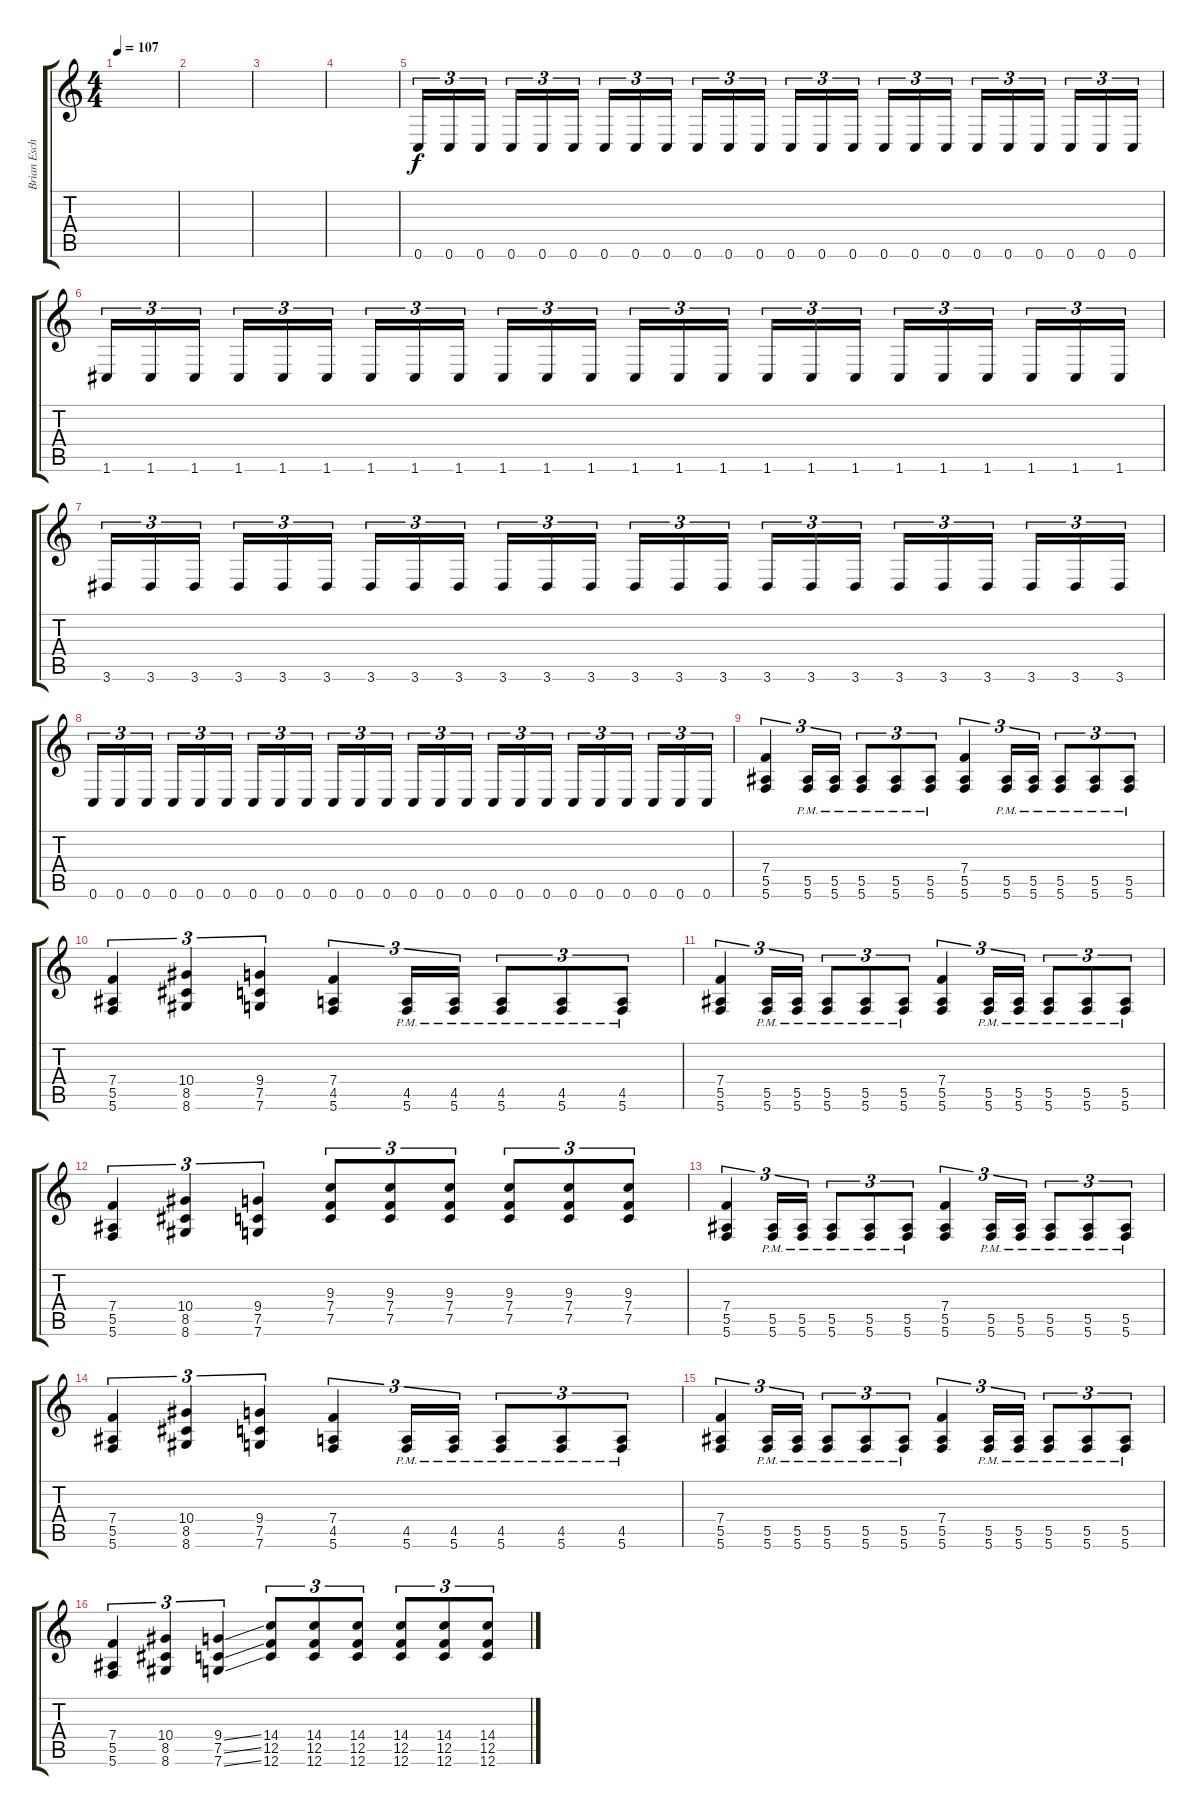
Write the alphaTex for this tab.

\track ("Brian Eschbach (Additional Guitar)" "Brian Esch") {instrument distortionguitar}
\staff {score tabs}
\tuning (C4 G3 Eb3 Bb2 F2 C2) {hide}
\ts (4 4)
\tempo 107
\clef g2
\ks c
|
|
|
|
0.6.16{tu (3 2) balance 16} 0.6.16{tu (3 2)} 0.6.16{tu (3 2)} 0.6.16{tu (3 2)} 0.6.16{tu (3 2)} 0.6.16{tu (3 2)} 0.6.16{tu (3 2)} 0.6.16{tu (3 2)} 0.6.16{tu (3 2)} 0.6.16{tu (3 2)} 0.6.16{tu (3 2)} 0.6.16{tu (3 2)} 0.6.16{tu (3 2)} 0.6.16{tu (3 2)} 0.6.16{tu (3 2)} 0.6.16{tu (3 2)} 0.6.16{tu (3 2)} 0.6.16{tu (3 2)} 0.6.16{tu (3 2)} 0.6.16{tu (3 2)} 0.6.16{tu (3 2)} 0.6.16{tu (3 2)} 0.6.16{tu (3 2)} 0.6.16{tu (3 2)} |
1.6.16{tu (3 2)} 1.6.16{tu (3 2)} 1.6.16{tu (3 2)} 1.6.16{tu (3 2)} 1.6.16{tu (3 2)} 1.6.16{tu (3 2)} 1.6.16{tu (3 2)} 1.6.16{tu (3 2)} 1.6.16{tu (3 2)} 1.6.16{tu (3 2)} 1.6.16{tu (3 2)} 1.6.16{tu (3 2)} 1.6.16{tu (3 2)} 1.6.16{tu (3 2)} 1.6.16{tu (3 2)} 1.6.16{tu (3 2)} 1.6.16{tu (3 2)} 1.6.16{tu (3 2)} 1.6.16{tu (3 2)} 1.6.16{tu (3 2)} 1.6.16{tu (3 2)} 1.6.16{tu (3 2)} 1.6.16{tu (3 2)} 1.6.16{tu (3 2)} |
3.6.16{tu (3 2)} 3.6.16{tu (3 2)} 3.6.16{tu (3 2)} 3.6.16{tu (3 2)} 3.6.16{tu (3 2)} 3.6.16{tu (3 2)} 3.6.16{tu (3 2)} 3.6.16{tu (3 2)} 3.6.16{tu (3 2)} 3.6.16{tu (3 2)} 3.6.16{tu (3 2)} 3.6.16{tu (3 2)} 3.6.16{tu (3 2)} 3.6.16{tu (3 2)} 3.6.16{tu (3 2)} 3.6.16{tu (3 2)} 3.6.16{tu (3 2)} 3.6.16{tu (3 2)} 3.6.16{tu (3 2)} 3.6.16{tu (3 2)} 3.6.16{tu (3 2)} 3.6.16{tu (3 2)} 3.6.16{tu (3 2)} 3.6.16{tu (3 2)} |
0.6.16{tu (3 2)} 0.6.16{tu (3 2)} 0.6.16{tu (3 2)} 0.6.16{tu (3 2)} 0.6.16{tu (3 2)} 0.6.16{tu (3 2)} 0.6.16{tu (3 2)} 0.6.16{tu (3 2)} 0.6.16{tu (3 2)} 0.6.16{tu (3 2)} 0.6.16{tu (3 2)} 0.6.16{tu (3 2)} 0.6.16{tu (3 2)} 0.6.16{tu (3 2)} 0.6.16{tu (3 2)} 0.6.16{tu (3 2)} 0.6.16{tu (3 2)} 0.6.16{tu (3 2)} 0.6.16{tu (3 2)} 0.6.16{tu (3 2)} 0.6.16{tu (3 2)} 0.6.16{tu (3 2)} 0.6.16{tu (3 2)} 0.6.16{tu (3 2)} |
(7.4 5.5 5.6).4{tu (3 2) balance 8} (5.5{pm} 5.6{pm}).16{tu (3 2)} (5.5{pm} 5.6{pm}).16{tu (3 2)} (5.5{pm} 5.6{pm}).8{tu (3 2)} (5.5{pm} 5.6{pm}).8{tu (3 2)} (5.5{pm} 5.6{pm}).8{tu (3 2)} (7.4 5.5 5.6).4{tu (3 2)} (5.5{pm} 5.6{pm}).16{tu (3 2)} (5.5{pm} 5.6{pm}).16{tu (3 2)} (5.5{pm} 5.6{pm}).8{tu (3 2)} (5.5{pm} 5.6{pm}).8{tu (3 2)} (5.5{pm} 5.6{pm}).8{tu (3 2)} |
(7.4 5.5 5.6).4{tu (3 2)} (10.4 8.5 8.6).4{tu (3 2)} (9.4 7.5 7.6).4{tu (3 2)} (7.4 4.5 5.6).4{tu (3 2)} (4.5{pm} 5.6{pm}).16{tu (3 2)} (4.5{pm} 5.6{pm}).16{tu (3 2)} (4.5{pm} 5.6{pm}).8{tu (3 2)} (4.5{pm} 5.6{pm}).8{tu (3 2)} (4.5{pm} 5.6{pm}).8{tu (3 2)} |
(7.4 5.5 5.6).4{tu (3 2)} (5.5{pm} 5.6{pm}).16{tu (3 2)} (5.5{pm} 5.6{pm}).16{tu (3 2)} (5.5{pm} 5.6{pm}).8{tu (3 2)} (5.5{pm} 5.6{pm}).8{tu (3 2)} (5.5{pm} 5.6{pm}).8{tu (3 2)} (7.4 5.5 5.6).4{tu (3 2)} (5.5{pm} 5.6{pm}).16{tu (3 2)} (5.5{pm} 5.6{pm}).16{tu (3 2)} (5.5{pm} 5.6{pm}).8{tu (3 2)} (5.5{pm} 5.6{pm}).8{tu (3 2)} (5.5{pm} 5.6{pm}).8{tu (3 2)} |
(7.4 5.5 5.6).4{tu (3 2)} (10.4 8.5 8.6).4{tu (3 2)} (9.4 7.5 7.6).4{tu (3 2)} (9.3 7.4 7.5).8{tu (3 2)} (9.3 7.4 7.5).8{tu (3 2)} (9.3 7.4 7.5).8{tu (3 2)} (9.3 7.4 7.5).8{tu (3 2)} (9.3 7.4 7.5).8{tu (3 2)} (9.3 7.4 7.5).8{tu (3 2)} |
(7.4 5.5 5.6).4{tu (3 2)} (5.5{pm} 5.6{pm}).16{tu (3 2)} (5.5{pm} 5.6{pm}).16{tu (3 2)} (5.5{pm} 5.6{pm}).8{tu (3 2)} (5.5{pm} 5.6{pm}).8{tu (3 2)} (5.5{pm} 5.6{pm}).8{tu (3 2)} (7.4 5.5 5.6).4{tu (3 2)} (5.5{pm} 5.6{pm}).16{tu (3 2)} (5.5{pm} 5.6{pm}).16{tu (3 2)} (5.5{pm} 5.6{pm}).8{tu (3 2)} (5.5{pm} 5.6{pm}).8{tu (3 2)} (5.5{pm} 5.6{pm}).8{tu (3 2)} |
(7.4 5.5 5.6).4{tu (3 2)} (10.4 8.5 8.6).4{tu (3 2)} (9.4 7.5 7.6).4{tu (3 2)} (7.4 4.5 5.6).4{tu (3 2)} (4.5{pm} 5.6{pm}).16{tu (3 2)} (4.5{pm} 5.6{pm}).16{tu (3 2)} (4.5{pm} 5.6{pm}).8{tu (3 2)} (4.5{pm} 5.6{pm}).8{tu (3 2)} (4.5{pm} 5.6{pm}).8{tu (3 2)} |
(7.4 5.5 5.6).4{tu (3 2)} (5.5{pm} 5.6{pm}).16{tu (3 2)} (5.5{pm} 5.6{pm}).16{tu (3 2)} (5.5{pm} 5.6{pm}).8{tu (3 2)} (5.5{pm} 5.6{pm}).8{tu (3 2)} (5.5{pm} 5.6{pm}).8{tu (3 2)} (7.4 5.5 5.6).4{tu (3 2)} (5.5{pm} 5.6{pm}).16{tu (3 2)} (5.5{pm} 5.6{pm}).16{tu (3 2)} (5.5{pm} 5.6{pm}).8{tu (3 2)} (5.5{pm} 5.6{pm}).8{tu (3 2)} (5.5{pm} 5.6{pm}).8{tu (3 2)} |
(7.4 5.5 5.6).4{tu (3 2)} (10.4 8.5 8.6).4{tu (3 2)} (9.4{ss} 7.5{ss} 7.6{ss}).4{tu (3 2)} (14.4 12.5 12.6).8{tu (3 2)} (14.4 12.5 12.6).8{tu (3 2)} (14.4 12.5 12.6).8{tu (3 2)} (14.4 12.5 12.6).8{tu (3 2)} (14.4 12.5 12.6).8{tu (3 2)} (14.4 12.5 12.6).8{tu (3 2)}
